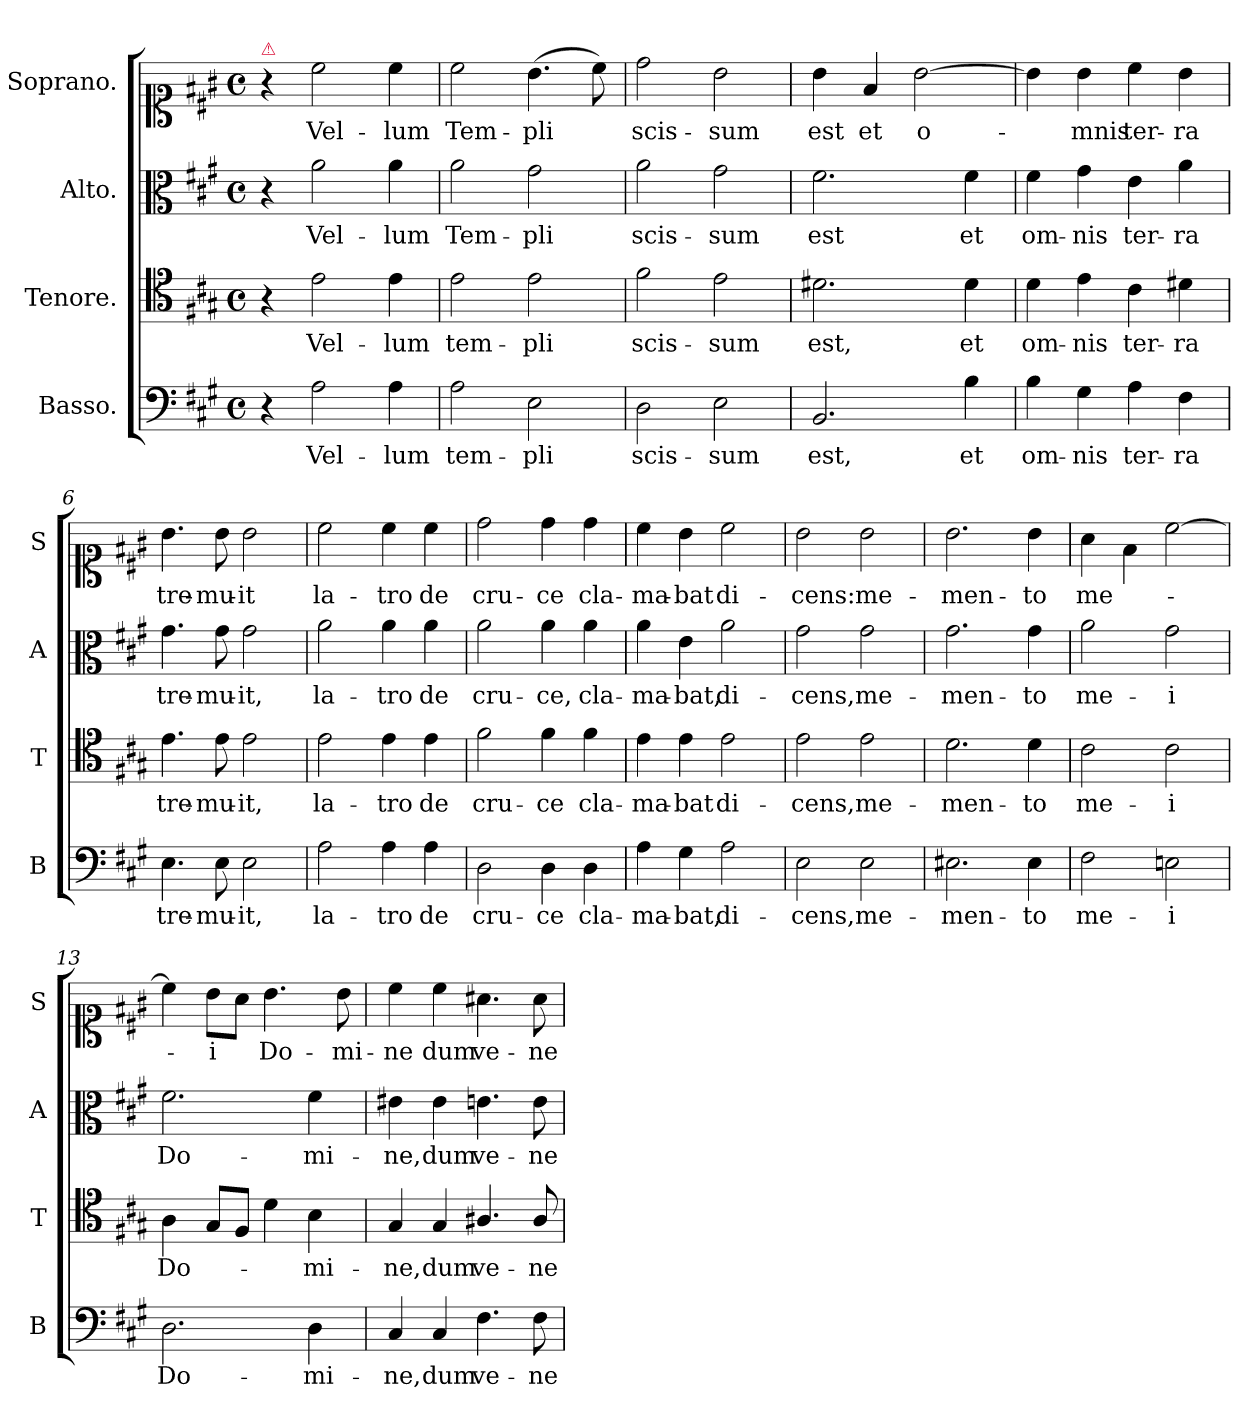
**kern	**text	**kern	**text	**kern	**text	**kern	**text
*part4	*part4	*part3	*part3	*part2	*part2	*part1	*part1
*staff4	*staff4	*staff3	*staff3	*staff2	*staff2	*staff1	*staff1
*I"Basso.	*	*I"Tenore.	*	*I"Alto.	*	*I"Soprano.	*
*I'B	*	*I'T	*	*I'A	*	*I'S	*
*clefF4	*	*clefC4	*	*clefC3	*	*clefC1	*
*k[f#c#g#]	*	*k[f#c#g#]	*	*k[f#c#g#]	*	*k[f#c#g#]	*
*A:	*	*A:	*	*A:	*	*A:	*
*M4/4	*	*M4/4	*	*M4/4	*	*M4/4	*
*met(c)	*	*met(c)	*	*met(c)	*	*met(c)	*
=1	=1	=1	=1	=1	=1	=1	=1
!	!	!	!	!	!	!LO:TX:a:color=crimson:t=⚠	!
4r	.	4r	.	4r	.	4r	.
2A\	Vel-	2e\	Vel-	2a\	Vel-	2cc#\	Vel-
4A\	-lum	4e\	-lum	4a\	-lum	4cc#\	-lum
=2	=2	=2	=2	=2	=2	=2	=2
2A\	tem-	2e\	tem-	2a\	Tem-	2cc#\	Tem-
2E\	-pli	2e\	-pli	2g#\	-pli	(4.b\	-pli
.	.	.	.	.	.	8cc#\)	.
=3	=3	=3	=3	=3	=3	=3	=3
2D\	scis-	2f#\	scis-	2a\	scis-	2dd\	scis-
2E\	-sum	2e\	-sum	2g#\	-sum	2b\	-sum
=4	=4	=4	=4	=4	=4	=4	=4
2.BB/	est,	2.d#X\	est,	2.f#\	est	4b\	est
.	.	.	.	.	.	4f#/	et
.	.	.	.	.	.	[2b\	o-
4B\	et	4d#\	et	4f#\	et	.	.
=5	=5	=5	=5	=5	=5	=5	=5
4B\	om-	4d\	om-	4f#\	om-	4b\]	.
4G#\	-nis	4e\	-nis	4g#\	-nis	4b\	-mnis
4A\	ter-	4c#\	ter-	4e\	ter-	4cc#\	ter-
4F#\	-ra	4d#X\	-ra	4a\	-ra	4b\	-ra
=6	=6	=6	=6	=6	=6	=6	=6
4.E\	tre-	4.e\	tre-	4.g#\	tre-	4.b\	tre-
8E\	-mu-	8e\	-mu-	8g#\	-mu-	8b\	-mu-
2E\	-it,	2e\	-it,	2g#\	-it,	2b\	-it
=7	=7	=7	=7	=7	=7	=7	=7
2A\	la-	2e\	la-	2a\	la-	2cc#\	la-
4A\	-tro	4e\	-tro	4a\	-tro	4cc#\	-tro
4A\	de	4e\	de	4a\	de	4cc#\	de
=8	=8	=8	=8	=8	=8	=8	=8
2D\	cru-	2f#\	cru-	2a\	cru-	2dd\	cru-
4D\	-ce	4f#\	-ce	4a\	-ce,	4dd\	-ce
4D\	cla-	4f#\	cla-	4a\	cla-	4dd\	cla-
=9	=9	=9	=9	=9	=9	=9	=9
4A\	-ma-	4e\	-ma-	4a\	-ma-	4cc#\	-ma-
4G#\	-bat,	4e\	-bat	4e\	-bat,	4b\	-bat
2A\	di-	2e\	di-	2a\	di-	2cc#\	di-
=10	=10	=10	=10	=10	=10	=10	=10
2E\	-cens,	2e\	-cens,	2g#\	-cens,	2b\	-cens:
2E\	me-	2e\	me-	2g#\	me-	2b\	me-
=11	=11	=11	=11	=11	=11	=11	=11
2.E#X\	-men-	2.d\	-men-	2.g#\	-men-	2.b\	-men-
4E#\	-to	4d\	-to	4g#\	-to	4b\	-to
=12	=12	=12	=12	=12	=12	=12	=12
2F#\	me-	2c#\	me-	2a\	me-	4a\	me-
.	.	.	.	.	.	4f#\	.
2En\	-i	2c#\	-i	2g#\	-i	[2cc#\	.
=13	=13	=13	=13	=13	=13	=13	=13
2.D\	Do-	4A\	Do-	2.f#\	Do-	4cc#\]	.
.	.	8G#/L	.	.	.	8b\L	-i
.	.	8F#/J	.	.	.	8a\J	.
.	.	4d\	.	.	.	4.b\	Do-
4D\	-mi-	4B\	-mi-	4f#\	-mi-	.	.
.	.	.	.	.	.	8b\	-mi-
=14	=14	=14	=14	=14	=14	=14	=14
4C#/	-ne,	4G#/	-ne,	4e#X\	-ne,	4cc#\	-ne
4C#/	dum	4G#/	dum	4e#\	dum	4cc#\	dum
4.F#\	ve-	4.A#X/	ve-	4.en\	ve-	4.a#X\	ve-
8F#\	-ne-	8A#/	-ne-	8e\	-ne-	8a#\	-ne-
=	=	=	=	=	=	=	=
*-	*-	*-	*-	*-	*-	*-	*-
